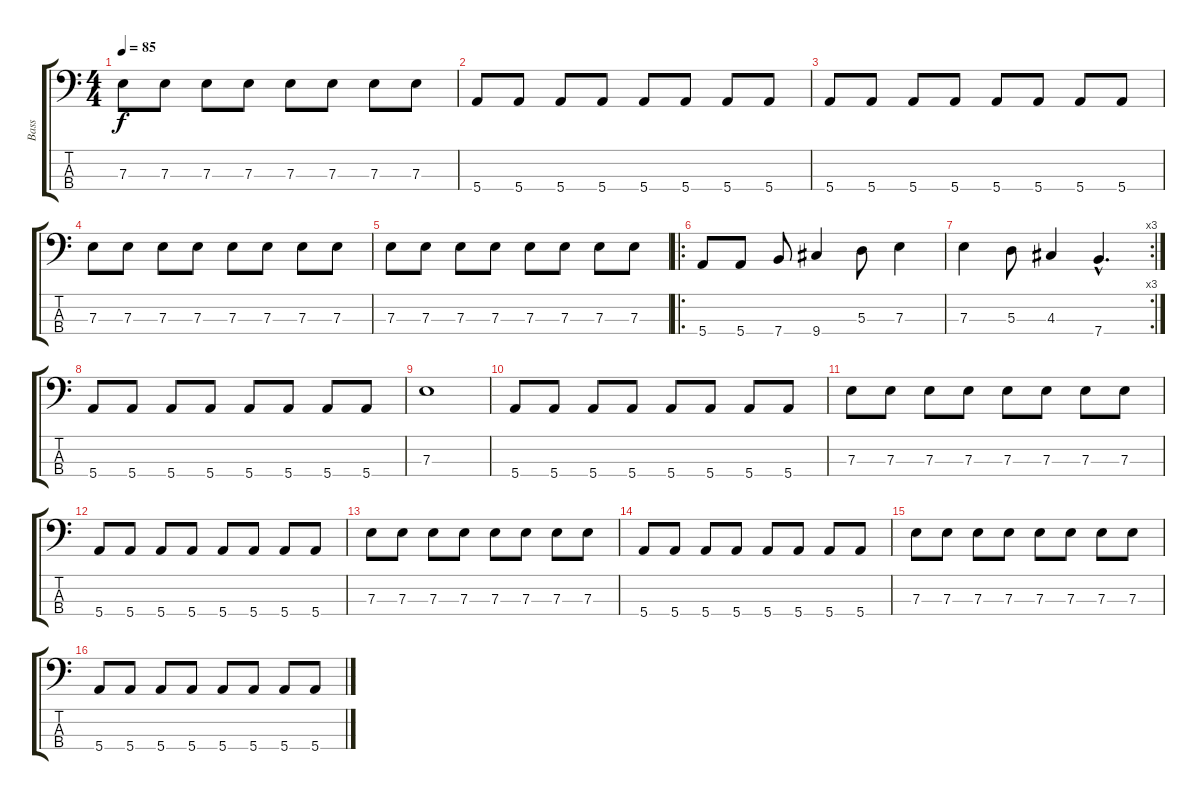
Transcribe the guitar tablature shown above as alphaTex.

\track ("Bass" "Bass") {instrument acousticguitarnylon}
\staff {score tabs}
\tuning (G2 D2 A1 E1) {hide}
\ts (4 4)
\tempo 85
\clef f4
\ks c
7.3.8{dy f} 7.3.8 7.3.8 7.3.8 7.3.8 7.3.8 7.3.8 7.3.8 |
5.4.8 5.4.8 5.4.8 5.4.8 5.4.8 5.4.8 5.4.8 5.4.8 |
5.4.8 5.4.8 5.4.8 5.4.8 5.4.8 5.4.8 5.4.8 5.4.8 |
7.3.8 7.3.8 7.3.8 7.3.8 7.3.8 7.3.8 7.3.8 7.3.8 |
7.3.8 7.3.8 7.3.8 7.3.8 7.3.8 7.3.8 7.3.8 7.3.8 |
\ro
5.4.8 5.4.8 7.4.8 9.4.4 5.3.8 7.3.4 |
\rc 3
7.3.4 5.3.8 4.3.4 7.4{hac}.4{d} |
5.4.8 5.4.8 5.4.8 5.4.8 5.4.8 5.4.8 5.4.8 5.4.8 |
7.3.1 |
5.4.8 5.4.8 5.4.8 5.4.8 5.4.8 5.4.8 5.4.8 5.4.8 |
7.3.8 7.3.8 7.3.8 7.3.8 7.3.8 7.3.8 7.3.8 7.3.8 |
5.4.8 5.4.8 5.4.8 5.4.8 5.4.8 5.4.8 5.4.8 5.4.8 |
7.3.8 7.3.8 7.3.8 7.3.8 7.3.8 7.3.8 7.3.8 7.3.8 |
5.4.8 5.4.8 5.4.8 5.4.8 5.4.8 5.4.8 5.4.8 5.4.8 |
7.3.8 7.3.8 7.3.8 7.3.8 7.3.8 7.3.8 7.3.8 7.3.8 |
5.4.8 5.4.8 5.4.8 5.4.8 5.4.8 5.4.8 5.4.8 5.4.8
